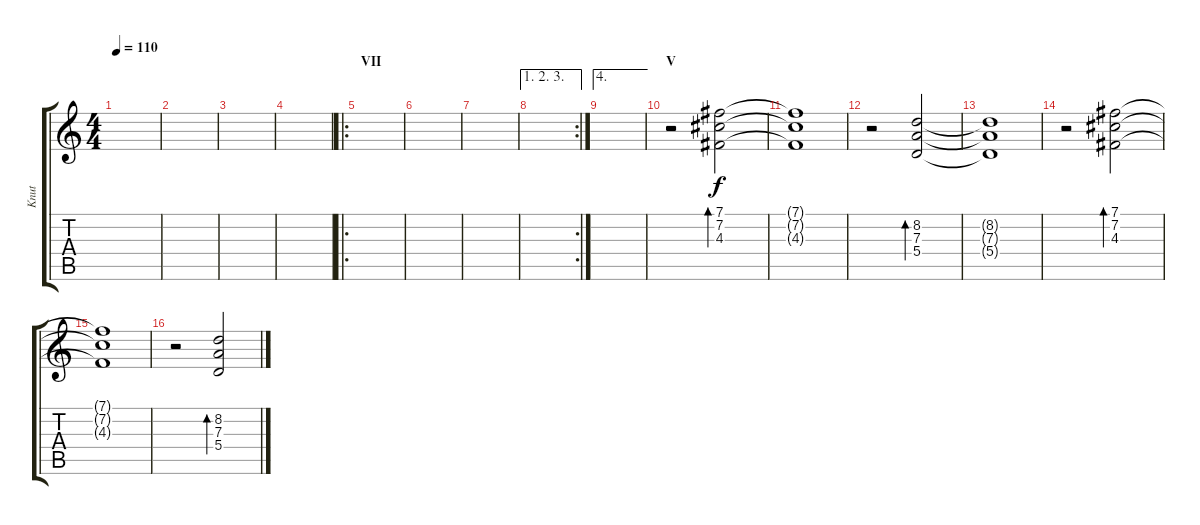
\track ("Knut" "Knut") {instrument distortionguitar}
\staff {score tabs}
\tuning (B3 Gb3 D3 A2 E2 B1) {hide}
\ts (4 4)
\tempo 110
\clef g2
\ks c
|
|
|
|
\ro
\section ("" "VII")
|
|
|
\ae (1 2 3)
\rc 2
|
\ae 4
|
\section ("" "V")
r.2{volume 9} (7.1 7.2 4.3).2{bd 120} |
(7.1{t} 7.2{t} 4.3{t}).1 |
r.2{volume 9} (8.2 7.3 5.4).2{bd 120} |
(8.2{t} 7.3{t} 5.4{t}).1 |
r.2{volume 9} (7.1 7.2 4.3).2{bd 120} |
(7.1{t} 7.2{t} 4.3{t}).1 |
r.2{volume 9} (8.2 7.3 5.4).2{bd 120}
